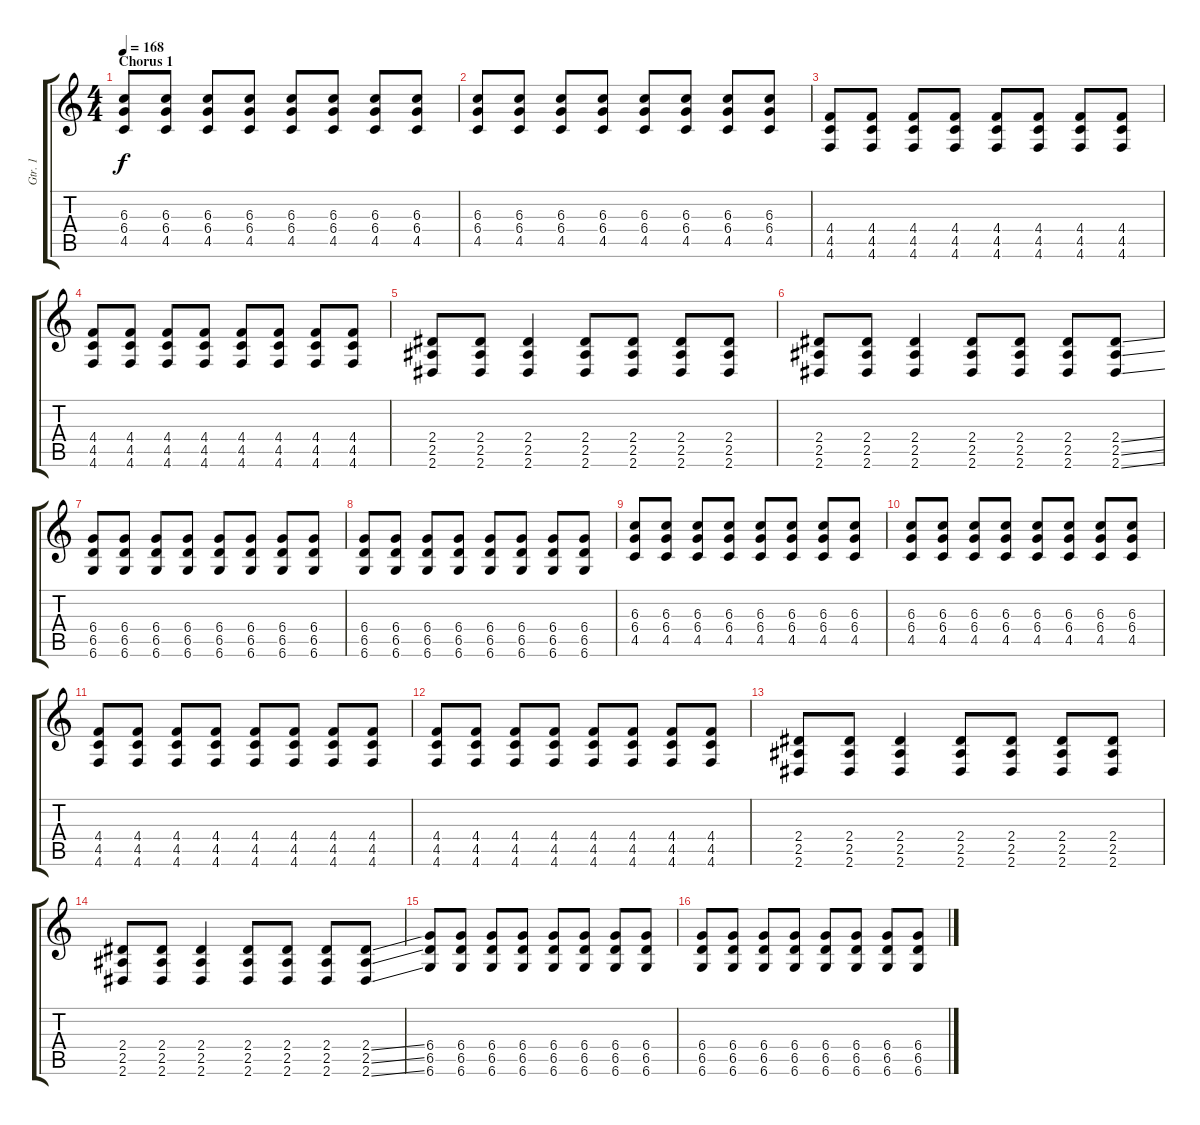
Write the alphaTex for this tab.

\track ("Gtr. 1" "Gtr. 1") {instrument distortionguitar}
\staff {score tabs}
\tuning (Eb4 Bb3 Gb3 Db3 Ab2 Db2) {hide}
\ts (4 4)
\section ("" "Chorus 1")
\tempo 168
\clef g2
\ks aminor
(6.3 6.4 4.5).8{dy f} (6.3 6.4 4.5).8 (6.3 6.4 4.5).8 (6.3 6.4 4.5).8 (6.3 6.4 4.5).8 (6.3 6.4 4.5).8 (6.3 6.4 4.5).8 (6.3 6.4 4.5).8 |
(6.3 6.4 4.5).8 (6.3 6.4 4.5).8 (6.3 6.4 4.5).8 (6.3 6.4 4.5).8 (6.3 6.4 4.5).8 (6.3 6.4 4.5).8 (6.3 6.4 4.5).8 (6.3 6.4 4.5).8 |
(4.4 4.5 4.6).8 (4.4 4.5 4.6).8 (4.4 4.5 4.6).8 (4.4 4.5 4.6).8 (4.4 4.5 4.6).8 (4.4 4.5 4.6).8 (4.4 4.5 4.6).8 (4.4 4.5 4.6).8 |
(4.4 4.5 4.6).8 (4.4 4.5 4.6).8 (4.4 4.5 4.6).8 (4.4 4.5 4.6).8 (4.4 4.5 4.6).8 (4.4 4.5 4.6).8 (4.4 4.5 4.6).8 (4.4 4.5 4.6).8 |
(2.4 2.5 2.6).8 (2.4 2.5 2.6).8 (2.4 2.5 2.6).4 (2.4 2.5 2.6).8 (2.4 2.5 2.6).8 (2.4 2.5 2.6).8 (2.4 2.5 2.6).8 |
(2.4 2.5 2.6).8 (2.4 2.5 2.6).8 (2.4 2.5 2.6).4 (2.4 2.5 2.6).8 (2.4 2.5 2.6).8 (2.4 2.5 2.6).8 (2.4{ss} 2.5{ss} 2.6{ss}).8 |
(6.4 6.5 6.6).8 (6.4 6.5 6.6).8 (6.4 6.5 6.6).8 (6.4 6.5 6.6).8 (6.4 6.5 6.6).8 (6.4 6.5 6.6).8 (6.4 6.5 6.6).8 (6.4 6.5 6.6).8 |
(6.4 6.5 6.6).8 (6.4 6.5 6.6).8 (6.4 6.5 6.6).8 (6.4 6.5 6.6).8 (6.4 6.5 6.6).8 (6.4 6.5 6.6).8 (6.4 6.5 6.6).8 (6.4 6.5 6.6).8 |
(6.3 6.4 4.5).8 (6.3 6.4 4.5).8 (6.3 6.4 4.5).8 (6.3 6.4 4.5).8 (6.3 6.4 4.5).8 (6.3 6.4 4.5).8 (6.3 6.4 4.5).8 (6.3 6.4 4.5).8 |
(6.3 6.4 4.5).8 (6.3 6.4 4.5).8 (6.3 6.4 4.5).8 (6.3 6.4 4.5).8 (6.3 6.4 4.5).8 (6.3 6.4 4.5).8 (6.3 6.4 4.5).8 (6.3 6.4 4.5).8 |
(4.4 4.5 4.6).8 (4.4 4.5 4.6).8 (4.4 4.5 4.6).8 (4.4 4.5 4.6).8 (4.4 4.5 4.6).8 (4.4 4.5 4.6).8 (4.4 4.5 4.6).8 (4.4 4.5 4.6).8 |
(4.4 4.5 4.6).8 (4.4 4.5 4.6).8 (4.4 4.5 4.6).8 (4.4 4.5 4.6).8 (4.4 4.5 4.6).8 (4.4 4.5 4.6).8 (4.4 4.5 4.6).8 (4.4 4.5 4.6).8 |
(2.4 2.5 2.6).8 (2.4 2.5 2.6).8 (2.4 2.5 2.6).4 (2.4 2.5 2.6).8 (2.4 2.5 2.6).8 (2.4 2.5 2.6).8 (2.4 2.5 2.6).8 |
(2.4 2.5 2.6).8 (2.4 2.5 2.6).8 (2.4 2.5 2.6).4 (2.4 2.5 2.6).8 (2.4 2.5 2.6).8 (2.4 2.5 2.6).8 (2.4{ss} 2.5{ss} 2.6{ss}).8 |
(6.4 6.5 6.6).8 (6.4 6.5 6.6).8 (6.4 6.5 6.6).8 (6.4 6.5 6.6).8 (6.4 6.5 6.6).8 (6.4 6.5 6.6).8 (6.4 6.5 6.6).8 (6.4 6.5 6.6).8 |
(6.4 6.5 6.6).8 (6.4 6.5 6.6).8 (6.4 6.5 6.6).8 (6.4 6.5 6.6).8 (6.4 6.5 6.6).8 (6.4 6.5 6.6).8 (6.4 6.5 6.6).8 (6.4 6.5 6.6).8
